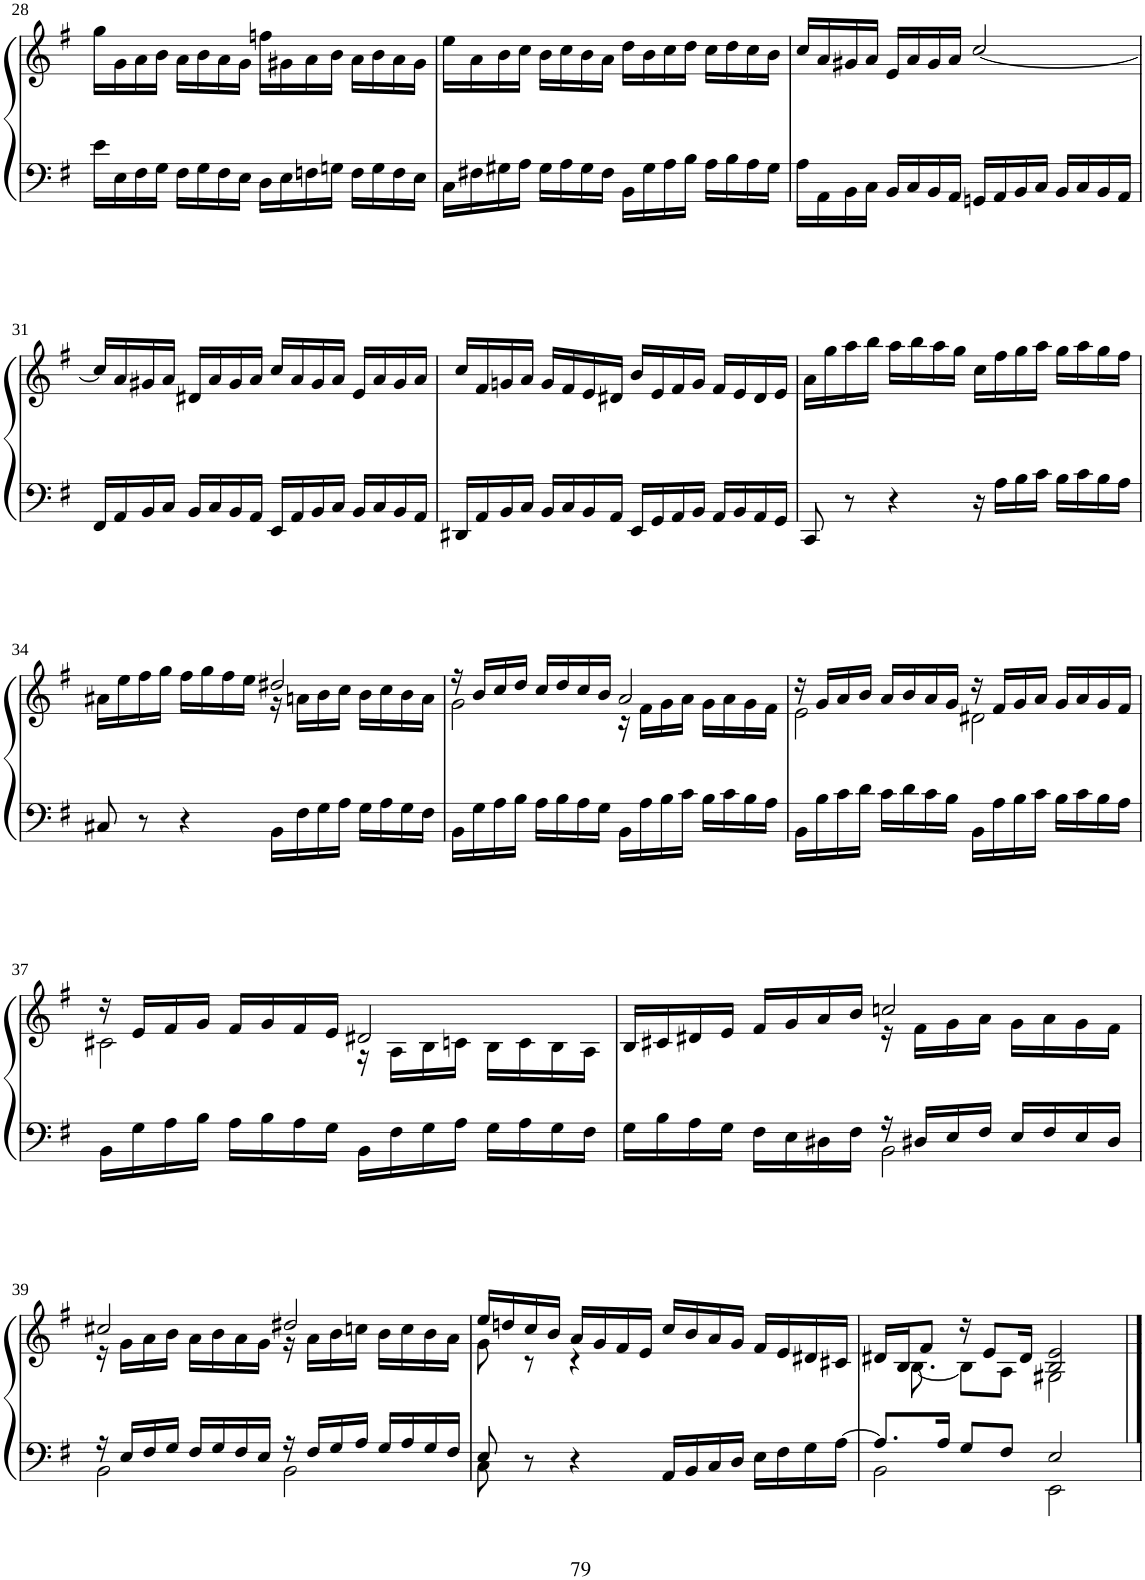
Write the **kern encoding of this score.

**kern	**kern
*part1	*part1
*staff2	*staff1
*I"Piano	*
*I'Pno	*
!!LO:PB:g=z
*clefF4	*clefG2
*k[f#]	*k[f#]
*M4/4	*M4/4
=28	=28
16e\LL	16gg\LL
16E\	16g\
16F#\	16a\
16G\JJ	16b\JJ
16F#\LL	16a\LL
16G\	16b\
16F#\	16a\
16E\JJ	16g\JJ
16D\LL	16ffn\LL
16E\	16g#X\
16Fn\	16a\
16Gn\JJ	16b\JJ
16F\LL	16a\LL
16G\	16b\
16F\	16a\
16E\JJ	16g#\JJ
=29	=29
16C\LL	16ee\LL
16F#X\	16a\
16G#X\	16b\
16A\JJ	16cc\JJ
16G#\LL	16b\LL
16A\	16cc\
16G#\	16b\
16F#\JJ	16a\JJ
16BB\LL	16dd\LL
16G#\	16b\
16A\	16cc\
16B\JJ	16dd\JJ
16A\LL	16cc\LL
16B\	16dd\
16A\	16cc\
16G#\JJ	16b\JJ
=30	=30
16A\LL	16cc/LL
16AA\	16a/
16BB\	16g#X/
16C\JJ	16a/JJ
16BB/LL	16e/LL
16C/	16a/
16BB/	16g#/
16AA/JJ	16a/JJ
16GGn/LL	[2cc/
16AA/	.
16BB/	.
16C/JJ	.
16BB/LL	.
16C/	.
16BB/	.
16AA/JJ	.
!!LO:LB:g=z
=31	=31
16FF#/LL	16cc/LL]
16AA/	16a/
16BB/	16g#X/
16C/JJ	16a/JJ
16BB/LL	16d#X/LL
16C/	16a/
16BB/	16g#/
16AA/JJ	16a/JJ
16EE/LL	16cc/LL
16AA/	16a/
16BB/	16g#/
16C/JJ	16a/JJ
16BB/LL	16e/LL
16C/	16a/
16BB/	16g#/
16AA/JJ	16a/JJ
=32	=32
16DD#X/LL	16cc/LL
16AA/	16f#/
16BB/	16gn/
16C/JJ	16a/JJ
16BB/LL	16g/LL
16C/	16f#/
16BB/	16e/
16AA/JJ	16d#X/JJ
16EE/LL	16b/LL
16GG/	16e/
16AA/	16f#/
16BB/JJ	16g/JJ
16AA/LL	16f#/LL
16BB/	16e/
16AA/	16d#/
16GG/JJ	16e/JJ
=33	=33
8CC/	16a\LL
.	16gg\
8r	16aa\
.	16bb\JJ
4r	16aa\LL
.	16bb\
.	16aa\
.	16gg\JJ
16r	16cc\LL
16A\LL	16ff#\
16B\	16gg\
16c\JJ	16aa\JJ
16B\LL	16gg\LL
16c\	16aa\
16B\	16gg\
16A\JJ	16ff#\JJ
!!LO:LB:g=z
=34	=34
*	*^
8C#X/	16a#X\LL	2ryy
.	16ee\	.
8r	16ff#\	.
.	16gg\JJ	.
4r	16ff#\LL	.
.	16gg\	.
.	16ff#\	.
.	16ee\JJ	.
16BB\LL	2dd#X/	16r
16F#\	.	16an\LL
16G\	.	16b\
16A\JJ	.	16cc\JJ
16G\LL	.	16b\LL
16A\	.	16cc\
16G\	.	16b\
16F#\JJ	.	16a\JJ
=35	=35	=35
16BB\LL	16r	2g\
16G\	16b/LL	.
16A\	16cc/	.
16B\JJ	16dd/JJ	.
16A\LL	16cc/LL	.
16B\	16dd/	.
16A\	16cc/	.
16G\JJ	16b/JJ	.
16BB\LL	2a/	16r
16A\	.	16f#\LL
16B\	.	16g\
16c\JJ	.	16a\JJ
16B\LL	.	16g\LL
16c\	.	16a\
16B\	.	16g\
16A\JJ	.	16f#\JJ
=36	=36	=36
16BB\LL	16r	2e\
16B\	16g/LL	.
16c\	16a/	.
16d\JJ	16b/JJ	.
16c\LL	16a/LL	.
16d\	16b/	.
16c\	16a/	.
16B\JJ	16g/JJ	.
16BB\LL	16r	2d#X\
16A\	16f#/LL	.
16B\	16g/	.
16c\JJ	16a/JJ	.
16B\LL	16g/LL	.
16c\	16a/	.
16B\	16g/	.
16A\JJ	16f#/JJ	.
!!LO:LB:g=z	!!
=37	=37	=37
16BB\LL	16r	2c#X\
16G\	16e/LL	.
16A\	16f#/	.
16B\JJ	16g/JJ	.
16A\LL	16f#/LL	.
16B\	16g/	.
16A\	16f#/	.
16G\JJ	16e/JJ	.
16BB\LL	2d#X/	16r
16F#\	.	16A\LL
16G\	.	16B\
16A\JJ	.	16cn\JJ
16G\LL	.	16B\LL
16A\	.	16c\
16G\	.	16B\
16F#\JJ	.	16A\JJ
=38	=38	=38
*^	*	*
16G\LL	2ryy	16B/LL	2ryy
16B\	.	16c#X/	.
16A\	.	16d#X/	.
16G\JJ	.	16e/JJ	.
16F#\LL	.	16f#/LL	.
16E\	.	16g/	.
16D#X\	.	16a/	.
16F#\JJ	.	16b/JJ	.
16r	2BB\	2ccn/	16r
16D#X/LL	.	.	16f#\LL
16E/	.	.	16g\
16F#/JJ	.	.	16a\JJ
16E/LL	.	.	16g\LL
16F#/	.	.	16a\
16E/	.	.	16g\
16D#/JJ	.	.	16f#\JJ
!!LO:LB:g=z	!!
=39	=39	=39	=39
16r	2BB\	2cc#X/	16r
16E/LL	.	.	16g\LL
16F#/	.	.	16a\
16G/JJ	.	.	16b\JJ
16F#/LL	.	.	16a\LL
16G/	.	.	16b\
16F#/	.	.	16a\
16E/JJ	.	.	16g\JJ
16r	2BB\	2dd#X/	16r
16F#/LL	.	.	16a\LL
16G/	.	.	16b\
16A/JJ	.	.	16ccn\JJ
16G/LL	.	.	16b\LL
16A/	.	.	16cc\
16G/	.	.	16b\
16F#/JJ	.	.	16a\JJ
=40	=40	=40	=40
8E/	8C\	16ee/LL	8g\
.	.	16ddn/	.
8r	8ryy	16cc/	8r
.	.	16b/JJ	.
4r	4ryy	16a/LL	4r
.	.	16g/	.
.	.	16f#/	.
.	.	16e/JJ	.
16AA/LL	2ryy	16cc/LL	2ryy
16BB/	.	16b/	.
16C/	.	16a/	.
16D/JJ	.	16g/JJ	.
16E\LL	.	16f#/LL	.
16F#\	.	16e/	.
16G\	.	16d#X/	.
[16A\JJ	.	16c#X/JJ	.
=41	=41	=41	=41
8.A/L]	2BB\	16d#X/LL	16ryy
.	.	16B/J	[8.B\
.	.	8f#/J	.
16A/Jk	.	.	.
8G/L	.	16r	8B\L]
.	.	8e/L	.
8F#/J	.	.	8A\J
.	.	16d#/Jk	.
2E/	2EE\	2B/ 2e/	2G#X\
*v	*v	*	*
*	*v	*v
==	==
*-	*-
